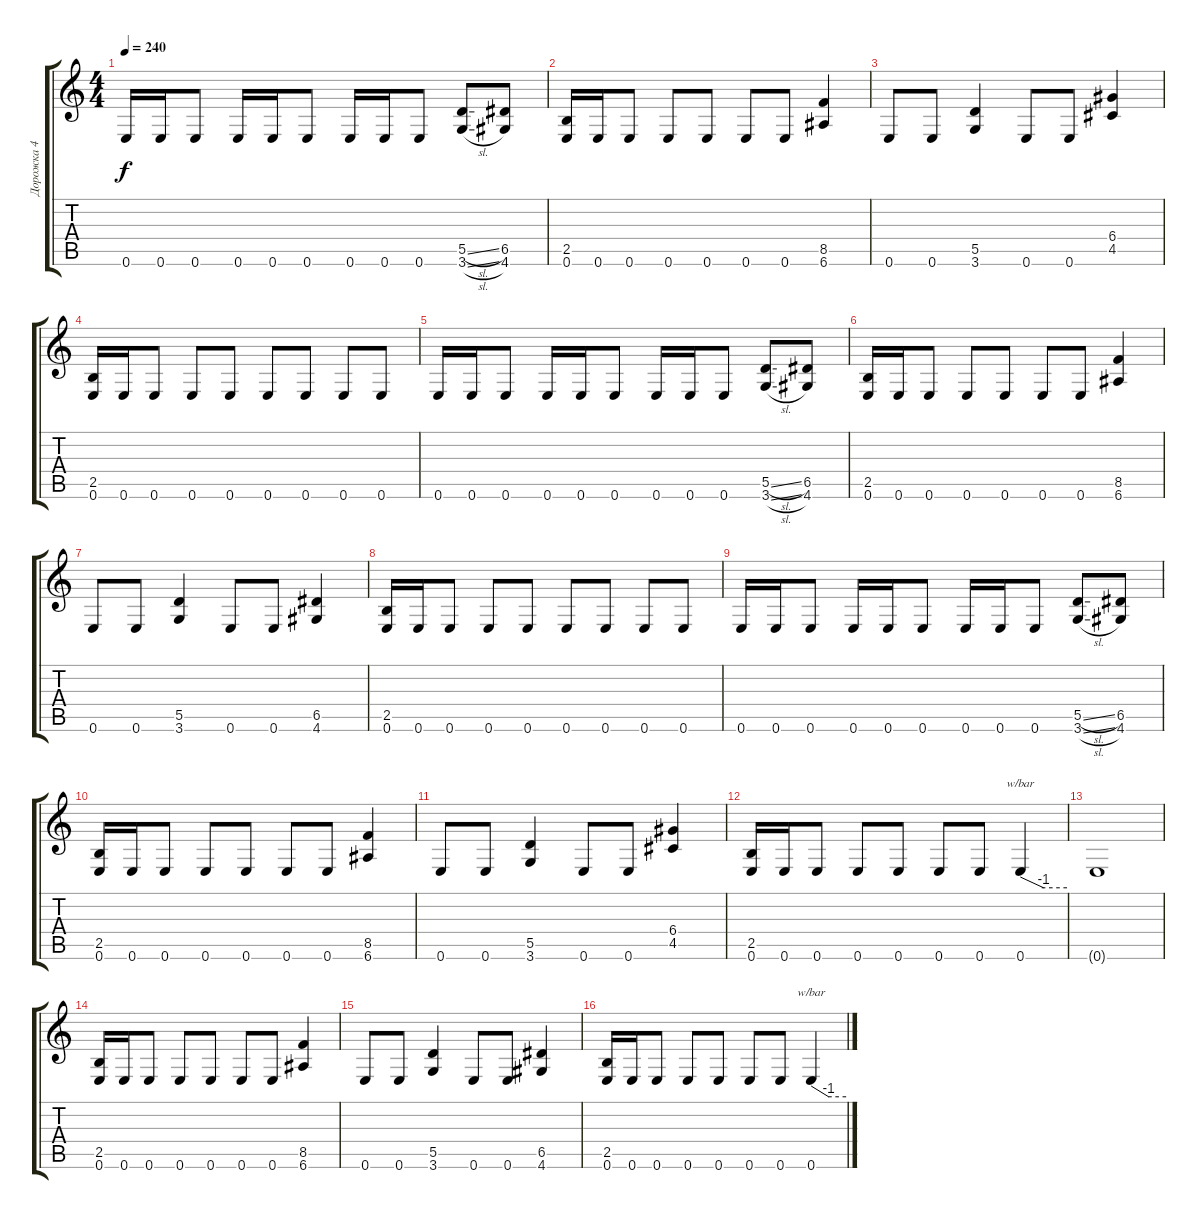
\track ("Дорожка 4" "Дорожка 4") {instrument distortionguitar}
\staff {score tabs}
\tuning (E4 B3 G3 D3 A2 E2) {hide}
\ts (4 4)
\tempo 240
\clef g2
\ks c
0.6.16{dy f} 0.6.16 0.6.8 0.6.16 0.6.16 0.6.8 0.6.16 0.6.16 0.6.8 (5.5{sl} 3.6{sl}).8 (6.5 4.6).8 |
(2.5 0.6).16 0.6.16 0.6.8 0.6.8 0.6.8 0.6.8 0.6.8 (8.5 6.6).4 |
0.6.8 0.6.8 (5.5 3.6).4 0.6.8 0.6.8 (6.4 4.5).4 |
(2.5 0.6).16 0.6.16 0.6.8 0.6.8 0.6.8 0.6.8 0.6.8 0.6.8 0.6.8 |
0.6.16 0.6.16 0.6.8 0.6.16 0.6.16 0.6.8 0.6.16 0.6.16 0.6.8 (5.5{sl} 3.6{sl}).8 (6.5 4.6).8 |
(2.5 0.6).16 0.6.16 0.6.8 0.6.8 0.6.8 0.6.8 0.6.8 (8.5 6.6).4 |
0.6.8 0.6.8 (5.5 3.6).4 0.6.8 0.6.8 (6.5 4.6).4 |
(2.5 0.6).16 0.6.16 0.6.8 0.6.8 0.6.8 0.6.8 0.6.8 0.6.8 0.6.8 |
0.6.16 0.6.16 0.6.8 0.6.16 0.6.16 0.6.8 0.6.16 0.6.16 0.6.8 (5.5{sl} 3.6{sl}).8 (6.5 4.6).8 |
(2.5 0.6).16 0.6.16 0.6.8 0.6.8 0.6.8 0.6.8 0.6.8 (8.5 6.6).4 |
0.6.8 0.6.8 (5.5 3.6).4 0.6.8 0.6.8 (6.4 4.5).4 |
(2.5 0.6).16 0.6.16 0.6.8 0.6.8 0.6.8 0.6.8 0.6.8 0.6.4{tbe (custom default 0 0 30 -4 60 -4)} |
0.6{t}.1 |
(2.5 0.6).16 0.6.16 0.6.8 0.6.8 0.6.8 0.6.8 0.6.8 (8.5 6.6).4 |
0.6.8 0.6.8 (5.5 3.6).4 0.6.8 0.6.8 (6.5 4.6).4 |
(2.5 0.6).16 0.6.16 0.6.8 0.6.8 0.6.8 0.6.8 0.6.8 0.6.4{tbe (custom default 0 0 30 -4 60 -4)}
